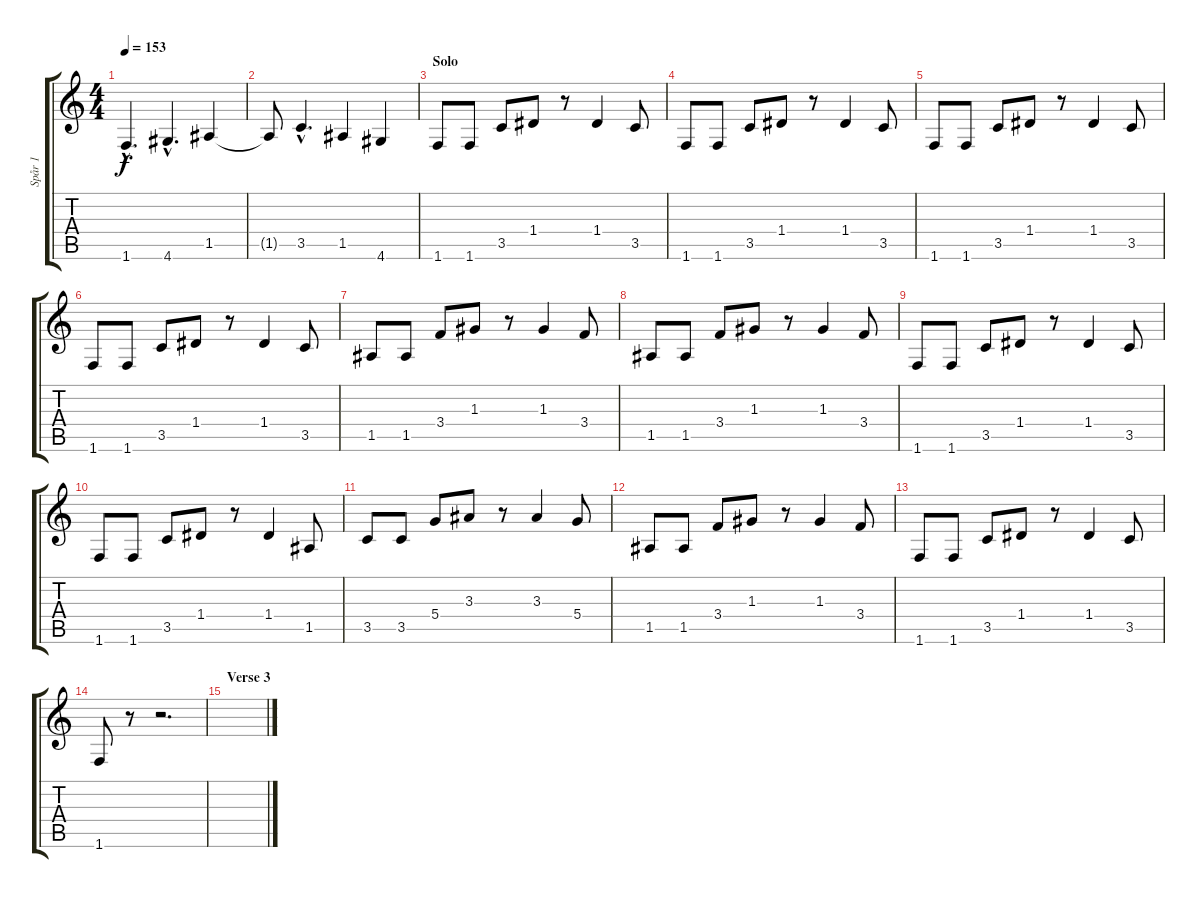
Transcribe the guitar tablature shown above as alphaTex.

\track ("Spår 1" "Spår 1") {instrument overdrivenguitar}
\staff {score tabs}
\tuning (E4 B3 G3 D3 A2 E2) {hide}
\ts (4 4)
\tempo 153
\clef g2
\ks c
1.6{hac}.4{d dy f} 4.6{hac}.4{d} 1.5.4 |
1.5{t}.8 3.5{hac}.4{d} 1.5.4 4.6.4 |
\section ("" "Solo")
1.6.8 1.6.8 3.5.8 1.4.8 r.8 1.4.4 3.5.8 |
1.6.8 1.6.8 3.5.8 1.4.8 r.8 1.4.4 3.5.8 |
1.6.8 1.6.8 3.5.8 1.4.8 r.8 1.4.4 3.5.8 |
1.6.8 1.6.8 3.5.8 1.4.8 r.8 1.4.4 3.5.8 |
1.5.8 1.5.8 3.4.8 1.3.8 r.8 1.3.4 3.4.8 |
1.5.8 1.5.8 3.4.8 1.3.8 r.8 1.3.4 3.4.8 |
1.6.8 1.6.8 3.5.8 1.4.8 r.8 1.4.4 3.5.8 |
1.6.8 1.6.8 3.5.8 1.4.8 r.8 1.4.4 1.5.8 |
3.5.8 3.5.8 5.4.8 3.3.8 r.8 3.3.4 5.4.8 |
1.5.8 1.5.8 3.4.8 1.3.8 r.8 1.3.4 3.4.8 |
1.6.8 1.6.8 3.5.8 1.4.8 r.8 1.4.4 3.5.8 |
1.6.8 r.8 r.2{d} |
\section ("" "Verse 3")
